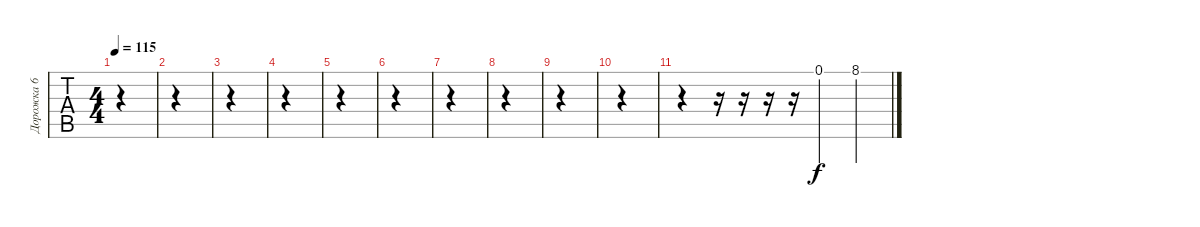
\track ("Дорожка 6" "Дорожка 6") {instrument acousticguitarsteel}
\staff {tabs}
\tuning (E4 B3 G3 D3 A2 E2) {hide}
\ts (4 4)
\tempo 115
\clef g2
\ks c
|
|
|
|
|
|
|
|
|
|
r.4 r.16 r.16 r.16 r.16 0.1.4{dy f} 8.1.4
